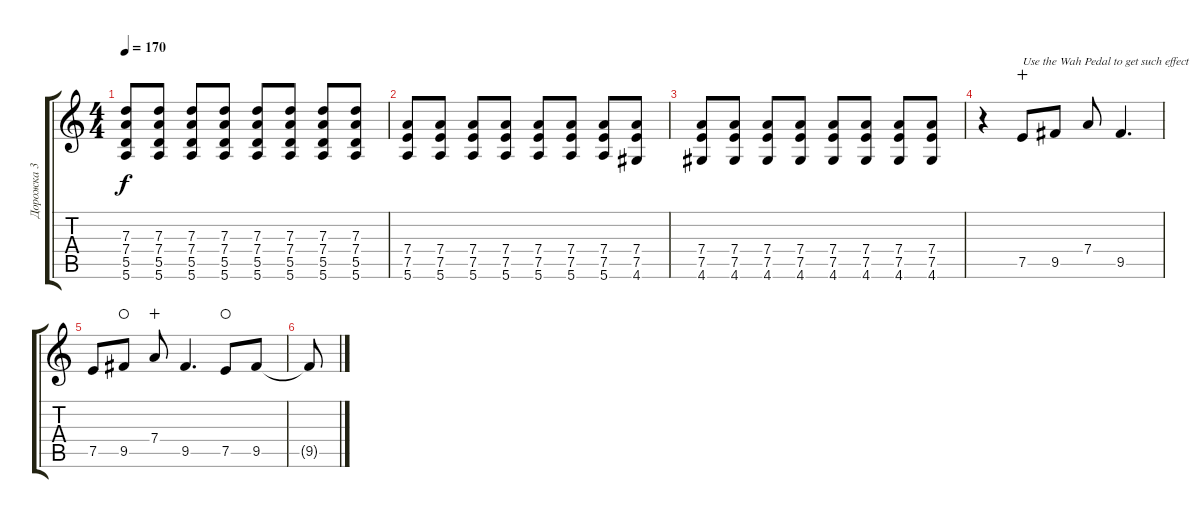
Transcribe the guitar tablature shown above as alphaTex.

\track ("Дорожка 3" "Дорожка 3") {instrument overdrivenguitar}
\staff {score tabs}
\tuning (E4 B3 G3 D3 A2 E2) {hide}
\ts (4 4)
\tempo 170
\clef g2
\ks c
(7.3 7.4 5.5 5.6).8{dy f} (7.3 7.4 5.5 5.6).8 (7.3 7.4 5.5 5.6).8 (7.3 7.4 5.5 5.6).8 (7.3 7.4 5.5 5.6).8 (7.3 7.4 5.5 5.6).8 (7.3 7.4 5.5 5.6).8 (7.3 7.4 5.5 5.6).8 |
(7.4 7.5 5.6).8 (7.4 7.5 5.6).8 (7.4 7.5 5.6).8 (7.4 7.5 5.6).8 (7.4 7.5 5.6).8 (7.4 7.5 5.6).8 (7.4 7.5 5.6).8 (7.4 7.5 4.6).8 |
(7.4 7.5 4.6).8 (7.4 7.5 4.6).8 (7.4 7.5 4.6).8 (7.4 7.5 4.6).8 (7.4 7.5 4.6).8 (7.4 7.5 4.6).8 (7.4 7.5 4.6).8 (7.4 7.5 4.6).8 |
r.4 7.5.8{txt "Use the Wah Pedal to get such effect" wahc} 9.5.8 7.4.8 9.5.4{d} |
7.5.8 9.5.8{waho} 7.4.8{wahc} 9.5.4{d} 7.5.8{waho} 9.5.8 |
9.5{t}.8
